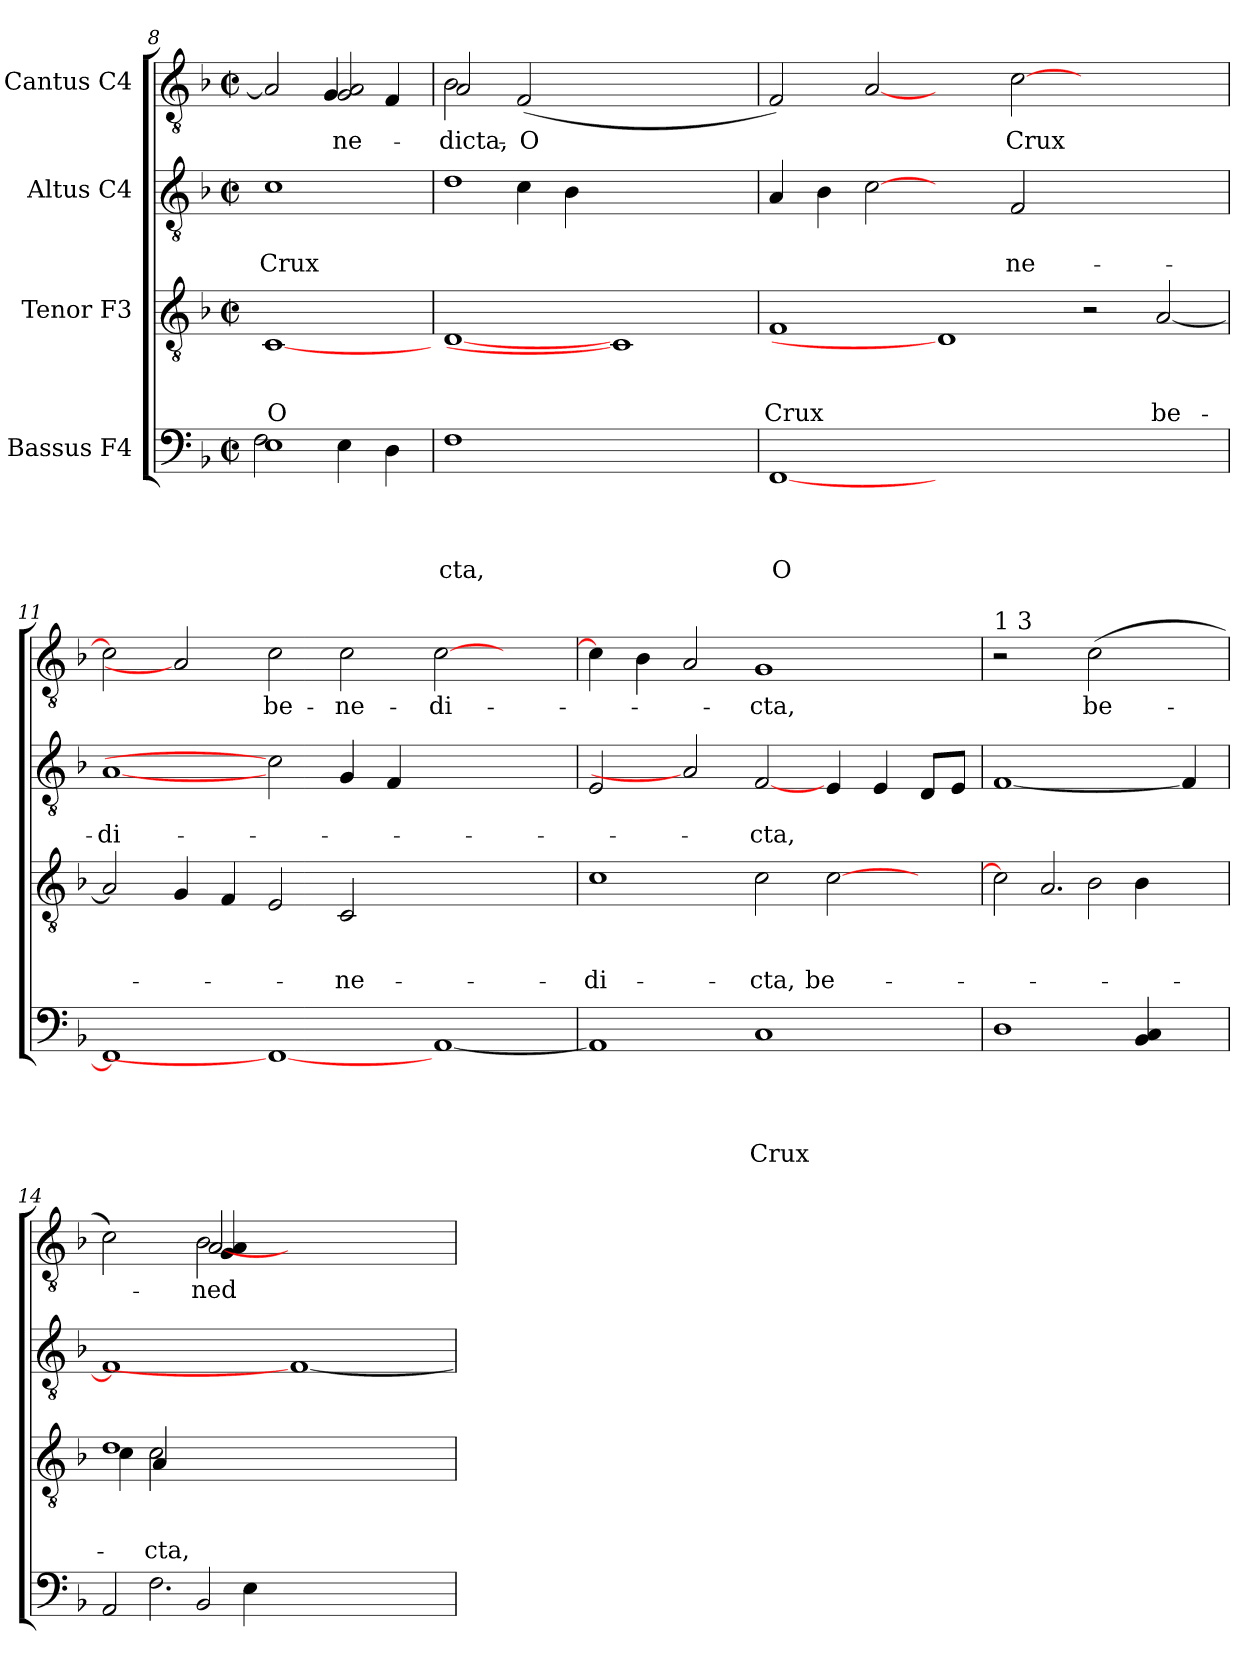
**kern	**text	**text	**text	**text	**kern	**text	**text	**text	**kern	**text	**text	**kern	**text
*part4	*part4	*part4	*part4	*part4	*part3	*part3	*part3	*part3	*part2	*part2	*part2	*part1	*part1
*staff4	*staff4	*staff4	*staff4	*staff4	*staff3	*staff3	*staff3	*staff3	*staff2	*staff2	*staff2	*staff1	*staff1
*I"Bassus F4	*	*	*	*	*I"Tenor F3	*	*	*	*I"Altus C4	*	*	*I"Cantus C4	*
*clefF4	*	*	*	*	*clefGv2	*	*	*	*clefGv2	*	*	*clefGv2	*
*k[b-]	*	*	*	*	*k[b-]	*	*	*	*k[b-]	*	*	*k[b-]	*
*F:	*	*	*	*	*F:	*	*	*	*F:	*	*	*F:	*
*M2/2	*	*	*	*	*M2/2	*	*	*	*M2/2	*	*	*M2/2	*
*met(c|)	*	*	*	*	*met(c|)	*	*	*	*met(c|)	*	*	*met(c|)	*
=8	=8	=8	=8	=8	=8	=8	=8	=8	=8	=8	=8	=8	=8
*^	*	*	*	*	*	*	*	*	*	*	*	*	*
!	!	!	!	!	!	!	!	!	!LO:LY:b:rj	!	!	!LO:LY:b:rj	!	!
*	*	*	*	*	*	*	*	*	*	*	*	*	*^	*
1E	2F\	.	.	.	.	[1C	.	.	O	1c	.	Crux	2A/]	2ryy	.
!	!	!	!	!	!	!	!	!	!	!	!	!	!	!	!LO:LY:b:rj
.	4E\	.	.	.	.	.	.	.	.	.	.	.	2G/ 2A/	4G/	-ne-
.	4D\	.	.	.	.	.	.	.	.	.	.	.	.	4F/	.
=9	=9	=9	=9	=9	=9	=9	=9	=9	=9	=9	=9	=9	=9	=9	=9
!	!	!	!	!	!LO:LY:b:rj	!	!	!	!	!	!	!	!	!	!LO:LY:b:rj
*v	*v	*	*	*	*	*	*	*	*	*^	*	*	*	*	*
1F	.	.	.	-cta,	[1D	.	.	.	1d	2ryy	.	.	2B-\	2A/	dicta,-
!	!	!	!	!	!	!	!	!	!	!	!	!	!	!	!LO:LY:b:rj
.	.	.	.	.	.	.	.	.	.	4c\	.	.	(<2F/	1ryy	-O
.	.	.	.	.	.	.	.	.	.	4B-\	.	.	.	.	.
1ryy	.	.	.	.	1C]	.	.	.	1ryy	1ryy	.	.	1ryy	.	.
.	.	.	.	.	.	.	.	.	.	.	.	.	.	2ryy	.
*	*	*	*	*	*	*	*	*	*v	*v	*	*	*	*	*
=10	=10	=10	=10	=10	=10	=10	=10	=10	=10	=10	=10	=10	=10	=10
!	!	!	!	!LO:LY:b:rj	!	!	!	!LO:LY:b:rj	!	!	!	!	!	!
*	*	*	*	*	*	*	*	*	*	*	*	*v	*v	*
[<1FF	.	.	.	O	1F	.	.	Crux	4A/	.	.	2F/)	.
.	.	.	.	.	.	.	.	.	4B-\	.	.	.	.
.	.	.	.	.	.	.	.	.	[2c	.	.	[2A	.
0ryy	.	.	.	.	1D]	.	.	.	2ryy	.	.	2ryy	.
!	!	!	!	!	!	!	!	!	!	!	!LO:LY:b:rj	!	!LO:LY:b:rj
.	.	.	.	.	.	.	.	.	2F/	.	ne-	[>2c\	-Crux
.	.	.	.	.	2r	.	.	.	1ryy	.	.	1ryy	.
!	!	!	!	!	!	!	!	!LO:LY:b:rj	!	!	!	!	!
.	.	.	.	.	[<2A/	.	.	be-	.	.	.	.	.
=11	=11	=11	=11	=11	=11	=11	=11	=11	=11	=11	=11	=11	=11
!	!	!	!	!	!	!	!	!	!	!	!LO:LY:b:rj	!	!
1FF]	.	.	.	.	2A/]	.	.	.	[1A	.	-di-	2c\]	.
.	.	.	.	.	4G/	.	.	.	.	.	.	2A]	.
.	.	.	.	.	4F/	.	.	.	.	.	.	.	.
!	!	!	!	!	!	!	!	!	!	!	!	!	!LO:LY:b:rj
1FF_	.	.	.	.	2E/	.	.	.	2c]	.	.	2c\	be-
!	!	!	!	!	!	!	!	!LO:LY:b:rj	!	!	!	!	!LO:LY:b:rj
.	.	.	.	.	2C/	.	.	-ne-	4G/	.	.	2c\	-ne-
.	.	.	.	.	.	.	.	.	4F/	.	.	.	.
!	!	!	!	!	!	!	!	!	!	!	!	!	!LO:LY:b:rj
[<1AA	.	.	.	.	1ryy	.	.	.	1ryy	.	.	[>2c\	-di-
.	.	.	.	.	.	.	.	.	.	.	.	2ryy	.
=12	=12	=12	=12	=12	=12	=12	=12	=12	=12	=12	=12	=12	=12
!	!	!	!	!	!	!	!	!LO:LY:b:rj	!	!	!	!	!
1AA]	.	.	.	.	1c	.	.	-di-	2E/	.	.	4c\]	.
.	.	.	.	.	.	.	.	.	.	.	.	4B-\	.
.	.	.	.	.	.	.	.	.	2A]	.	.	2A/	.
!	!	!	!	!LO:LY:b:rj	!	!	!	!LO:LY:b:rj	!	!	!LO:LY:b:rj	!	!LO:LY:b:rj
1C	.	.	.	Crux	2c\	.	.	-cta,	[2F/	.	-cta,	1G	-cta,
!	!	!	!	!	!	!	!	!LO:LY:b:rj	!	!	!	!	!
.	.	.	.	.	[<2c\	.	.	be-	4E/	.	.	.	.
.	.	.	.	.	.	.	.	.	4E/	.	.	.	.
4ryy	.	.	.	.	4ryy	.	.	.	8D/L	.	.	4ryy	.
.	.	.	.	.	.	.	.	.	8E/J	.	.	.	.
!!LO:LB:g=z
=13	=13	=13	=13	=13	=13	=13	=13	=13	=13	=13	=13	=13	=13
*^	*	*	*	*	*^	*	*	*	*	*	*	*	*
*	*	*	*	*	*	*	*^	*	*	*	*	*	*	*	*
!	!	!	!	!	!	!	!	!	!	!	!	!	!	!	!LO:TX:a:t=1 3	!
1D	2.ryy	.	.	.	.	2c\]	4ryy	2.ryy	.	.	.	[<1F	.	.	2r	.
.	.	.	.	.	.	.	2.A/	.	.	.	.	.	.	.	.	.
!	!	!	!	!	!	!	!	!	!	!	!	!	!	!	!	!LO:LY:b:rj
.	.	.	.	.	.	2B-\	.	.	.	.	.	.	.	.	(>2c\	be-
.	4BB-/ 4C/	.	.	.	.	.	.	4B-\	.	.	.	.	.	.	.	.
4ryy	4ryy	.	.	.	.	4ryy	4ryy	4ryy	.	.	.	4F/]	.	.	4ryy	.
=14	=14	=14	=14	=14	=14	=14	=14	=14	=14	=14	=14	=14	=14	=14	=14	=14
*	*^	*	*	*	*	*	*	*	*	*	*	*	*	*	*^	*
*	*	*	*	*	*	*	*	*	*	*	*	*	*	*	*	*	*^	*
2AA/	4ryy	2.ryy	.	.	.	.	1d	4c\	4ryy	.	.	.	1F]	.	.	2c\)	2ryy	2ryy	.
!	!	!	!	!	!	!	!	!	!	!	!	!LO:LY:b:rj	!	!	!	!	!	!	!
.	2.F\	.	.	.	.	.	.	2c\	4A/	.	.	-cta,	.	.	.	.	.	.	.
!	!	!	!	!	!	!	!	!	!	!	!	!	!	!	!	!	!	!	!LO:LY:b:rj
2BB-/	.	.	.	.	.	.	.	.	1ryy	.	.	.	.	.	.	2B-\	[<2A/	4G/ 4A/	-ned-
.	.	4E\	.	.	.	.	.	1ryy	.	.	.	.	.	.	.	.	.	1ryy	.
1ryy	1ryy	1ryy	.	.	.	.	1ryy	.	.	.	.	.	1F_	.	.	1ryy	1ryy	.	.
.	.	.	.	.	.	.	.	.	2ryy	.	.	.	.	.	.	.	.	.	.
.	.	.	.	.	.	.	.	4ryy	.	.	.	.	.	.	.	.	.	4ryy	.
*v	*v	*v	*	*	*	*	*	*	*	*	*	*	*	*	*	*v	*v	*v	*
*	*	*	*	*	*v	*v	*v	*	*	*	*	*	*	*	*
=	=	=	=	=	=	=	=	=	=	=	=	=	=
*-	*-	*-	*-	*-	*-	*-	*-	*-	*-	*-	*-	*-	*-
